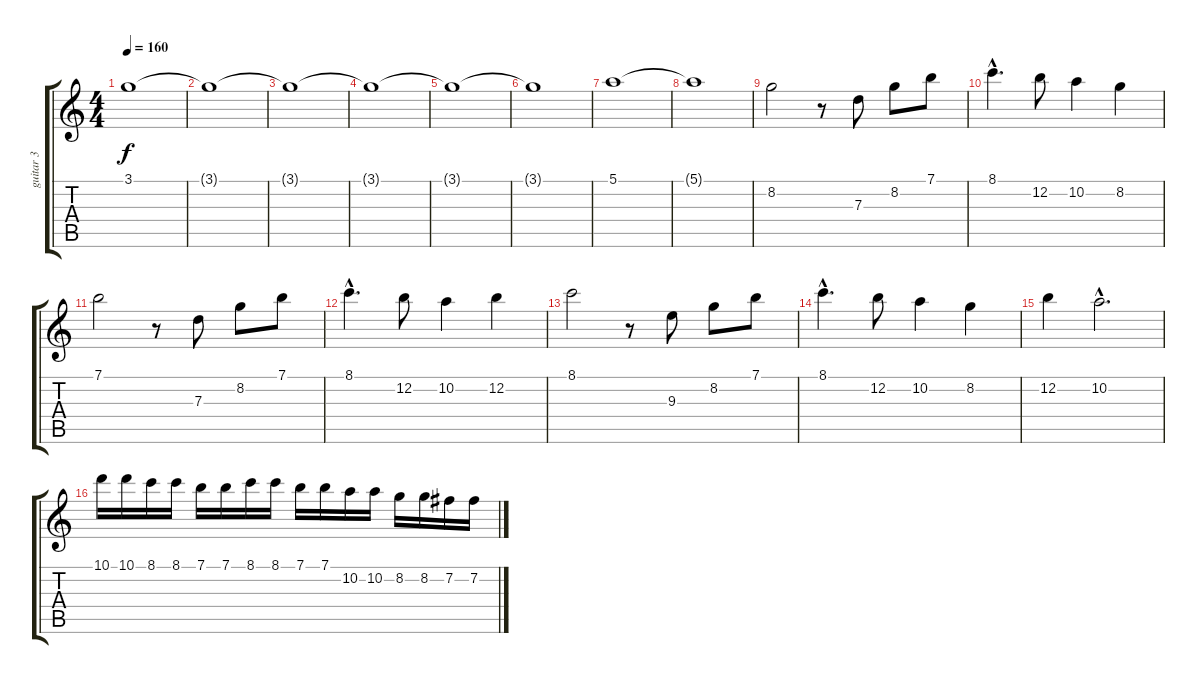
\track ("guitar 3" "guitar 3") {instrument overdrivenguitar}
\staff {score tabs}
\tuning (E4 B3 G3 D3 A2 E2) {hide}
\ts (4 4)
\tempo 160
\clef g2
\ks c
3.1.1{dy f} |
3.1{t}.1 |
3.1{t}.1 |
3.1{t}.1 |
3.1{t}.1 |
3.1{t}.1 |
5.1.1 |
5.1{t}.1 |
8.2.2 r.8 7.3.8 8.2.8 7.1.8 |
8.1{hac}.4{d} 12.2.8 10.2.4 8.2.4 |
7.1.2 r.8 7.3.8 8.2.8 7.1.8 |
8.1{hac}.4{d} 12.2.8 10.2.4 12.2.4 |
8.1.2 r.8 9.3.8 8.2.8 7.1.8 |
8.1{hac}.4{d} 12.2.8 10.2.4 8.2.4 |
12.2.4 10.2{hac}.2{d} |
10.1.16 10.1.16 8.1.16 8.1.16 7.1.16 7.1.16 8.1.16 8.1.16 7.1.16 7.1.16 10.2.16 10.2.16 8.2.16 8.2.16 7.2.16 7.2.16
